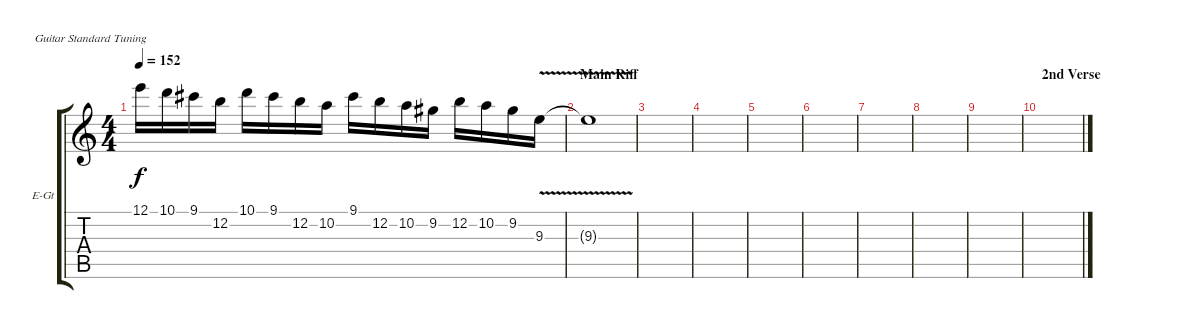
\bracketExtendMode groupsimilarinstruments
\firstSystemTrackNameOrientation horizontal
\otherSystemsTrackNameOrientation horizontal
\track ("Gtr. III (Dist)" "E-Gt") {instrument distortionguitar}
\staff {score tabs}
\tuning (E4 B3 G3 D3 A2 E2)
\ts (4 4)
\tempo 152
\clef g2
\scale
0.333333
\ks c
12.1.16{dy f} 10.1.16 9.1.16 12.2.16 10.1.16 9.1.16 12.2.16 10.2.16 9.1.16 12.2.16 10.2.16 9.2.16 12.2.16 10.2.16 9.2.16 9.3{v}.16 |
\section ("" "Main Riff")
\scale
0.333333 9.3{v t}.1 |
\scale
0.333333 |
\scale
0.333333 |
\scale
0.333333 |
\scale
0.333333 |
\scale
0.333333 |
\scale
0.333333 |
\scale
0.333333 |
\section ("" "2nd Verse")
\scale
0.333333 |
\scale
0.333333 |
\scale
0.333333 |
\scale
0.333333 |
\scale
0.333333 |
\scale
0.333333 |
\scale
0.333333
